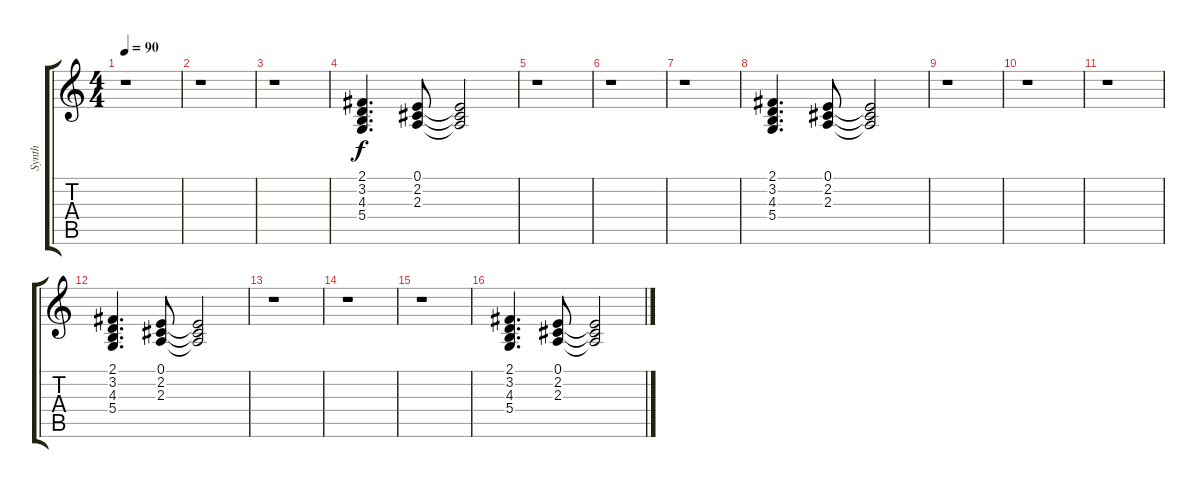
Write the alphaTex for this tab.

\track ("Synth" "Synth") {instrument synthstrings2}
\staff {score tabs}
\tuning (E4 B3 G3 D3 A2 E2) {hide}
\ts (4 4)
\tempo 90
\clef g2
\ks c
r.1{dy f} |
r.1 |
r.1 |
(2.1 3.2 4.3 5.4).4{d} (0.1 2.2 2.3).8 (0.1{t} 2.2{t} 2.3{t}).2 |
r.1 |
r.1 |
r.1 |
(2.1 3.2 4.3 5.4).4{d} (0.1 2.2 2.3).8 (0.1{t} 2.2{t} 2.3{t}).2 |
r.1 |
r.1 |
r.1 |
(2.1 3.2 4.3 5.4).4{d} (0.1 2.2 2.3).8 (0.1{t} 2.2{t} 2.3{t}).2 |
r.1 |
r.1 |
r.1 |
(2.1 3.2 4.3 5.4).4{d} (0.1 2.2 2.3).8 (0.1{t} 2.2{t} 2.3{t}).2
